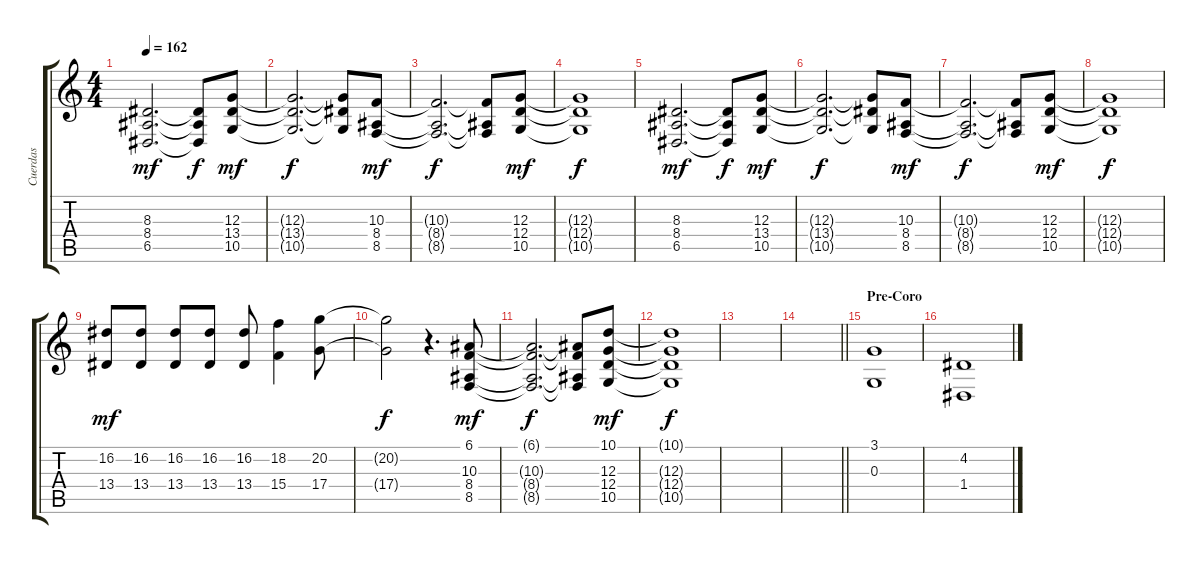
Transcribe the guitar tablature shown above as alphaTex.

\track ("Cuerdas" "Cuerdas") {instrument stringensemble1}
\staff {score tabs}
\tuning (E4 B3 G3 D3 A2 E2) {hide}
\ts (4 4)
\tempo 162
\clef g2
\ks c
(8.3 8.4 6.5).2{d dy mf instrument stringensemble2} (8.3{t} 8.4{t} 6.5{t}).8{dy f} (12.3 13.4 10.5).8{dy mf} |
(12.3{t} 13.4{t} 10.5{t}).2{d dy f} (12.3{t} 13.4{t} 10.5{t}).8 (10.3 8.4 8.5).8{dy mf} |
(10.3{t} 8.4{t} 8.5{t}).2{d dy f} (10.3{t} 8.4{t} 8.5{t}).8 (12.3 12.4 10.5).8{dy mf} |
(12.3{t} 12.4{t} 10.5{t}).1{dy f} |
(8.3 8.4 6.5).2{d dy mf} (8.3{t} 8.4{t} 6.5{t}).8{dy f} (12.3 13.4 10.5).8{dy mf} |
(12.3{t} 13.4{t} 10.5{t}).2{d dy f} (12.3{t} 13.4{t} 10.5{t}).8 (10.3 8.4 8.5).8{dy mf} |
(10.3{t} 8.4{t} 8.5{t}).2{d dy f} (10.3{t} 8.4{t} 8.5{t}).8 (12.3 12.4 10.5).8{dy mf} |
(12.3{t} 12.4{t} 10.5{t}).1{dy f} |
(16.2 13.4).8{dy mf volume 12 instrument stringensemble1} (16.2 13.4).8 (16.2 13.4).8 (16.2 13.4).8 (16.2 13.4).8 (18.2 15.4).4 (20.2 17.4).8 |
(20.2{t} 17.4{t}).2{dy f volume 13 instrument stringensemble2} r.4{d} (6.1 10.3 8.4 8.5).8{dy mf} |
(6.1{t} 10.3{t} 8.4{t} 8.5{t}).2{d dy f} (6.1{t} 10.3{t} 8.4{t} 8.5{t}).8 (10.1 12.3 12.4 10.5).8{dy mf} |
(10.1{t} 12.3{t} 12.4{t} 10.5{t}).1{dy f} |
|
\barLineRight lightlight
|
\section ("" "Pre-Coro")
(3.1 0.3).1 |
(4.2 1.4).1
